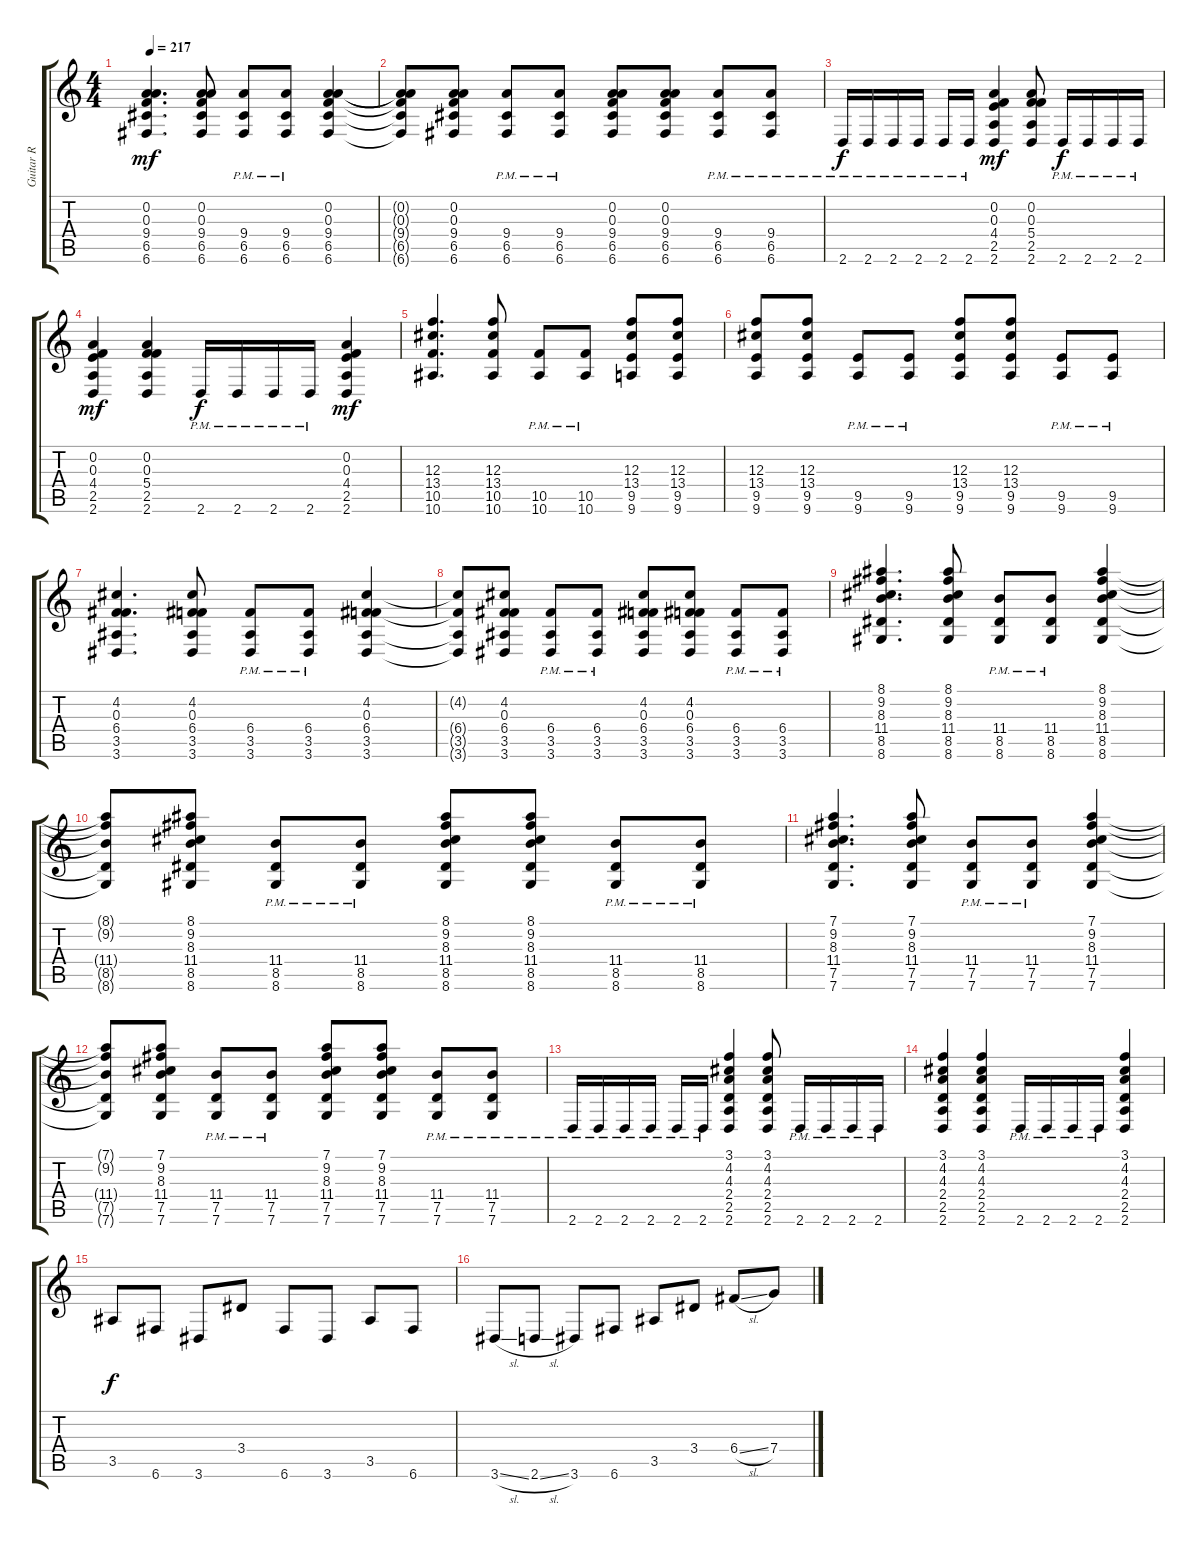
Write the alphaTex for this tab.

\track ("Guitar R" "Guitar R") {instrument distortionguitar}
\staff {score tabs}
\tuning (D4 A3 F3 C3 G2 C2) {hide}
\ts (4 4)
\tempo 217
\clef g2
\ks c
(0.2 0.3 9.4 6.5 6.6).4{d dy mf} (0.2 0.3 9.4 6.5 6.6).8 (9.4{pm} 6.5{pm} 6.6{pm}).8 (9.4{pm} 6.5{pm} 6.6{pm}).8 (0.2 0.3 9.4 6.5 6.6).4 |
(0.2{t} 0.3{t} 9.4{t} 6.5{t} 6.6{t}).8 (0.2 0.3 9.4 6.5 6.6).8 (9.4{pm} 6.5{pm} 6.6{pm}).8 (9.4{pm} 6.5{pm} 6.6{pm}).8 (0.2 0.3 9.4 6.5 6.6).8 (0.2 0.3 9.4 6.5 6.6).8 (9.4{pm} 6.5{pm} 6.6{pm}).8 (9.4{pm} 6.5{pm} 6.6{pm}).8 |
2.6{pm}.16{dy f} 2.6{pm}.16 2.6{pm}.16 2.6{pm}.16 2.6{pm}.16 2.6{pm}.16 (0.2 0.3 4.4 2.5 2.6).4{dy mf} (0.2 0.3 5.4 2.5 2.6).8 2.6{pm}.16{dy f} 2.6{pm}.16 2.6{pm}.16 2.6{pm}.16 |
(0.2 0.3 4.4 2.5 2.6).4{dy mf} (0.2 0.3 5.4 2.5 2.6).4 2.6{pm}.16{dy f} 2.6{pm}.16 2.6{pm}.16 2.6{pm}.16 (0.2 0.3 4.4 2.5 2.6).4{dy mf} |
(12.3 13.4 10.5 10.6).4{d} (12.3 13.4 10.5 10.6).8 (10.5{pm} 10.6{pm}).8 (10.5{pm} 10.6{pm}).8 (12.3 13.4 9.5 9.6).8 (12.3 13.4 9.5 9.6).8 |
(12.3 13.4 9.5 9.6).8 (12.3 13.4 9.5 9.6).8 (9.5{pm} 9.6{pm}).8 (9.5{pm} 9.6{pm}).8 (12.3 13.4 9.5 9.6).8 (12.3 13.4 9.5 9.6).8 (9.5{pm} 9.6{pm}).8 (9.5{pm} 9.6{pm}).8 |
(4.2 0.3 6.4 3.5 3.6).4{d} (4.2 0.3 6.4 3.5 3.6).8 (6.4{pm} 3.5{pm} 3.6{pm}).8 (6.4{pm} 3.5{pm} 3.6{pm}).8 (4.2 0.3 6.4 3.5 3.6).4 |
(4.2{t} 6.4{t} 3.5{t} 3.6{t}).8 (4.2 0.3 6.4 3.5 3.6).8 (6.4{pm} 3.5{pm} 3.6{pm}).8 (6.4{pm} 3.5{pm} 3.6{pm}).8 (4.2 0.3 6.4 3.5 3.6).8 (4.2 0.3 6.4 3.5 3.6).8 (6.4{pm} 3.5{pm} 3.6{pm}).8 (6.4{pm} 3.5{pm} 3.6{pm}).8 |
(8.1 9.2 8.3 11.4 8.5 8.6).4{d} (8.1 9.2 8.3 11.4 8.5 8.6).8 (11.4{pm} 8.5{pm} 8.6{pm}).8 (11.4{pm} 8.5{pm} 8.6{pm}).8 (8.1 9.2 8.3 11.4 8.5 8.6).4 |
(8.1{t} 9.2{t} 11.4{t} 8.5{t} 8.6{t}).8 (8.1 9.2 8.3 11.4 8.5 8.6).8 (11.4{pm} 8.5{pm} 8.6{pm}).8 (11.4{pm} 8.5{pm} 8.6{pm}).8 (8.1 9.2 8.3 11.4 8.5 8.6).8 (8.1 9.2 8.3 11.4 8.5 8.6).8 (11.4{pm} 8.5{pm} 8.6{pm}).8 (11.4{pm} 8.5{pm} 8.6{pm}).8 |
(7.1 9.2 8.3 11.4 7.5 7.6).4{d} (7.1 9.2 8.3 11.4 7.5 7.6).8 (11.4{pm} 7.5{pm} 7.6{pm}).8 (11.4{pm} 7.5{pm} 7.6{pm}).8 (7.1 9.2 8.3 11.4 7.5 7.6).4 |
(7.1{t} 9.2{t} 11.4{t} 7.5{t} 7.6{t}).8 (7.1 9.2 8.3 11.4 7.5 7.6).8 (11.4{pm} 7.5{pm} 7.6{pm}).8 (11.4{pm} 7.5{pm} 7.6{pm}).8 (7.1 9.2 8.3 11.4 7.5 7.6).8 (7.1 9.2 8.3 11.4 7.5 7.6).8 (11.4{pm} 7.5{pm} 7.6{pm}).8 (11.4{pm} 7.5{pm} 7.6{pm}).8 |
2.6{pm}.16 2.6{pm}.16 2.6{pm}.16 2.6{pm}.16 2.6{pm}.16 2.6{pm}.16 (3.1 4.2 4.3 2.4 2.5 2.6).4 (3.1 4.2 4.3 2.4 2.5 2.6).8 2.6{pm}.16 2.6{pm}.16 2.6{pm}.16 2.6{pm}.16 |
(3.1 4.2 4.3 2.4 2.5 2.6).4 (3.1 4.2 4.3 2.4 2.5 2.6).4 2.6{pm}.16 2.6{pm}.16 2.6{pm}.16 2.6{pm}.16 (3.1 4.2 4.3 2.4 2.5 2.6).4 |
3.5.8{dy f} 6.6.8 3.6.8 3.4.8 6.6.8 3.6.8 3.5.8 6.6.8 |
3.6{sl}.8 2.6{sl}.8 3.6.8 6.6.8 3.5.8 3.4.8 6.4{sl}.8 7.4{sl}.8
